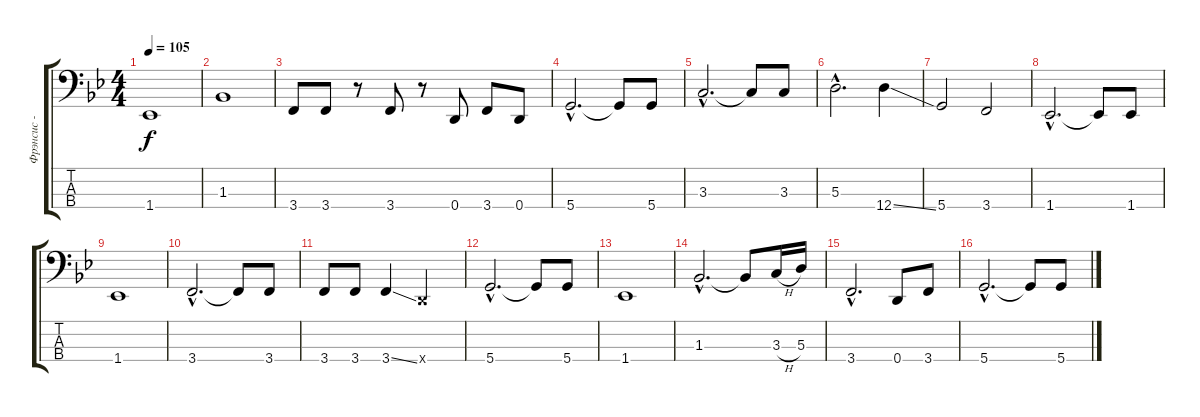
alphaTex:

\track ("Фрэнсис - D(!)-A-D-G" "Фрэнсис - ") {instrument electricbassfinger}
\staff {score tabs}
\tuning (G2 D2 A1 D1) {hide}
\ts (4 4)
\tempo 105
\clef f4
\ks gminor
1.4.1{dy f} |
1.3.1 |
3.4.8 3.4.8 r.8 3.4.8 r.8 0.4.8 3.4.8 0.4.8 |
5.4{hac}.2{d} 5.4{t}.8 5.4.8 |
3.3{hac}.2{d} 3.3{t}.8 3.3.8 |
5.3{hac}.2{d} 12.4{ss}.4 |
5.4.2 3.4.2 |
1.4{hac}.2{d} 1.4{t}.8 1.4.8 |
1.4.1 |
3.4{hac}.2{d} 3.4{t}.8 3.4.8 |
3.4.8 3.4.8 3.4{ss}.4 0.4{x}.2 |
5.4{hac}.2{d} 5.4{t}.8 5.4.8 |
1.4.1 |
1.3{hac}.2{d} 1.3{t}.8 3.3{h}.16 5.3.16 |
3.4{hac}.2{d} 0.4.8 3.4.8 |
5.4{hac}.2{d} 5.4{t}.8 5.4.8
